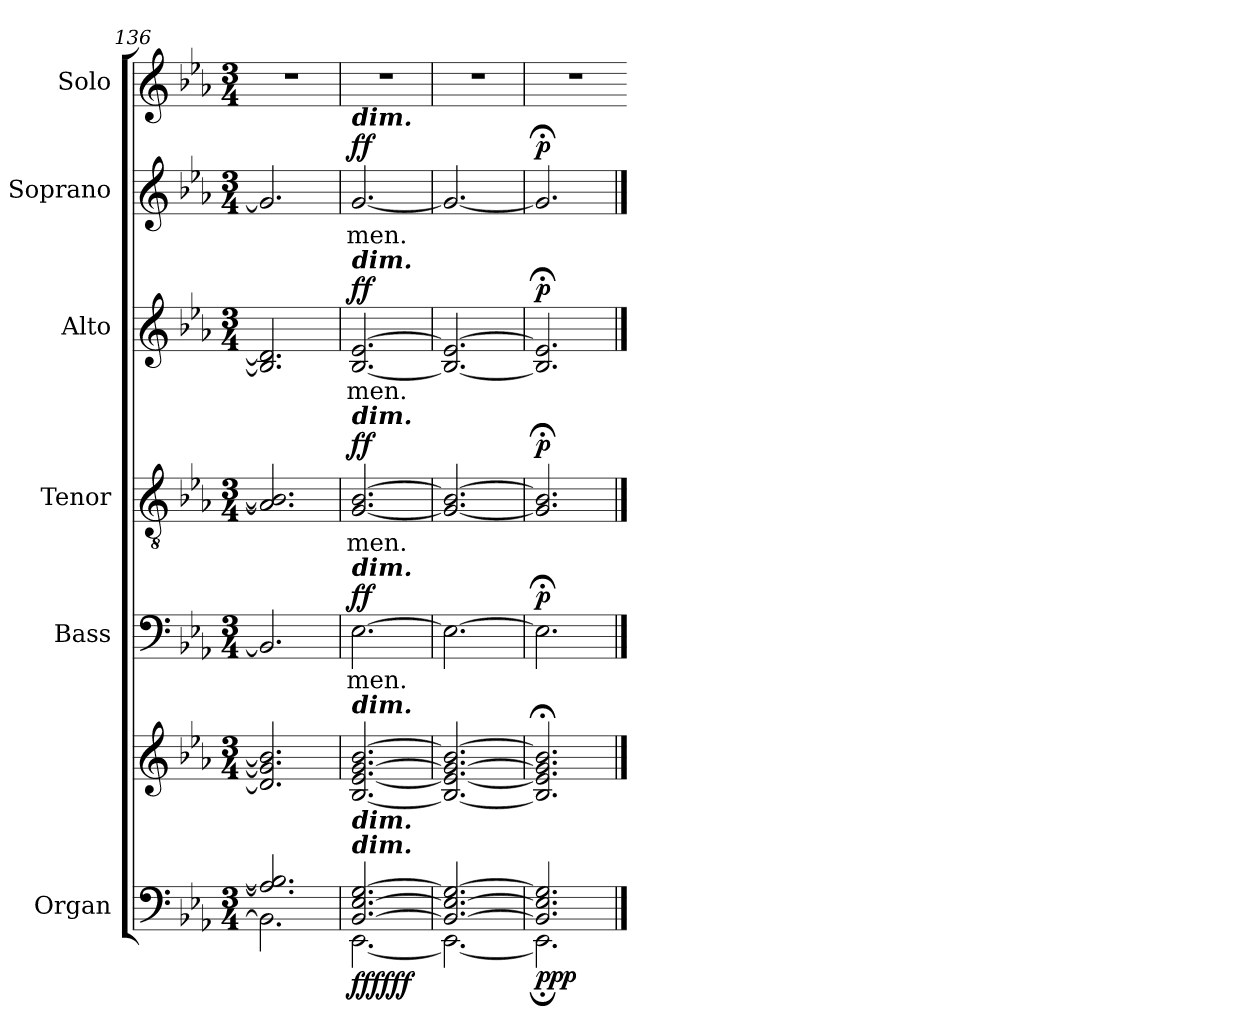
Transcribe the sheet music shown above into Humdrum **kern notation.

**kern	**kern	**dynam	**kern	**text	**dynam	**kern	**text	**dynam	**kern	**text	**dynam	**kern	**text	**dynam	**kern
*part6	*part6	*part6	*part5	*part5	*part5	*part4	*part4	*part4	*part3	*part3	*part3	*part2	*part2	*part2	*part1
*staff7	*staff6	*staff6/7	*staff5	*staff5	*staff5	*staff4	*staff4	*staff4	*staff3	*staff3	*staff3	*staff2	*staff2	*staff2	*staff1
*I"Organ	*	*	*I"Bass	*	*	*I"Tenor	*	*	*I"Alto	*	*	*I"Soprano	*	*	*I"Solo
*I'Org.	*	*	*I'B	*	*	*I'T	*	*	*I'A	*	*	*I'S	*	*	*I'Solo
*clefF4	*clefG2	*	*clefF4	*	*	*clefGv2	*	*	*clefG2	*	*	*clefG2	*	*	*clefG2
*k[b-e-a-]	*k[b-e-a-]	*	*k[b-e-a-]	*	*	*k[b-e-a-]	*	*	*k[b-e-a-]	*	*	*k[b-e-a-]	*	*	*k[b-e-a-]
*E-:	*E-:	*	*E-:	*	*	*E-:	*	*	*E-:	*	*	*E-:	*	*	*E-:
*M3/4	*M3/4	*	*M3/4	*	*	*M3/4	*	*	*M3/4	*	*	*M3/4	*	*	*M3/4
=136	=136	=136	=136	=136	=136	=136	=136	=136	=136	=136	=136	=136	=136	=136	=136
*^	*	*	*	*	*	*	*	*	*	*	*	*	*	*	*
2.A-/] 2.B-/]	2.BB-\]	2.d] 2.g] 2.b-]	.	2.BB-]	.	.	2.A-] 2.B-]	.	.	2.B-] 2.d]	.	.	2.g]	.	.	2.r
=137	=137	=137	=137	=137	=137	=137	=137	=137	=137	=137	=137	=137	=137	=137	=137	=137
!	!	!	!	!	!	!	!	!	!	!	!	!	!LO:TX:a:Bi:t=dim.	!	!	!
!	!	!	!	!	!	!	!	!	!	!LO:TX:a:Bi:t=dim.	!	!	!	!	!	!
!	!	!	!	!	!	!	!LO:TX:a:Bi:t=dim.	!	!	!	!	!	!	!	!	!
!	!	!	!	!LO:TX:a:Bi:t=dim.	!	!	!	!	!	!	!	!	!	!	!	!
!	!	!LO:TX:a:Bi:t=dim.	!	!	!	!	!	!	!	!	!	!	!	!	!	!
!LO:TX:a:Bi:t=dim.	!	!	!	!	!	!	!	!	!	!	!	!	!	!	!	!
!LO:TX:a:Bi:t=dim.	!	!	!	!	!	!	!	!	!	!	!	!	!	!	!	!
!	!	!	!LO:DY:b=2	!	!LO:LY:b	!	!	!LO:LY:b	!	!	!LO:LY:b	!	!	!LO:LY:b	!	!
!	!	!	!LO:DY:n=1:b=2	!	!	!	!	!	!	!	!	!	!	!	!	!
!	!	!	!LO:DY:n=2:b	!	!	!LO:DY:b	!	!	!LO:DY:b	!	!	!LO:DY:b	!	!	!LO:DY:b	!
[2.BB-/ [2.E-/ [2.G/	[2.EE-\	[2.B- [2.e- [2.g [2.b-	ff ff ff	[2.E-	men.	ff	[2.G [2.B-	men.	ff	[2.B- [2.e-	men.	ff	[2.g	men.	ff	2.r
=138	=138	=138	=138	=138	=138	=138	=138	=138	=138	=138	=138	=138	=138	=138	=138	=138
2.BB-/_ 2.E-/_ 2.G/_	2.EE-\_	2.B-_ 2.e-_ 2.g_ 2.b-_	.	2.E-_	.	.	2.G_ 2.B-_	.	.	2.B-_ 2.e-_	.	.	2.g_	.	.	2.r
=139	=139	=139	=139	=139	=139	=139	=139	=139	=139	=139	=139	=139	=139	=139	=139	=139
!	!	!	!LO:DY:b=2	!	!	!	!	!	!	!	!	!	!	!	!	!
!	!	!	!LO:DY:n=1:b=2	!	!	!	!	!	!	!	!	!	!	!	!	!
!	!	!	!LO:DY:n=2:b	!	!	!LO:DY:b	!	!	!LO:DY:b	!	!	!LO:DY:b	!	!	!LO:DY:b	!
2.BB-/] 2.E-/] 2.G/]	2.EE-;\]	2.B-];< 2.e-];< 2.g];< 2.b-];<	p p p	2.E-;<]	.	p	2.G];< 2.B-];<	.	p	2.B-];< 2.e-];<	.	p	2.g;<]	.	p	2.r
*v	*v	*	*	*	*	*	*	*	*	*	*	*	*	*	*	*
==	==	=	==	=	=	==	=	=	==	=	=	==	=	=	=
*-	*-	*-	*-	*-	*-	*-	*-	*-	*-	*-	*-	*-	*-	*-	*-
